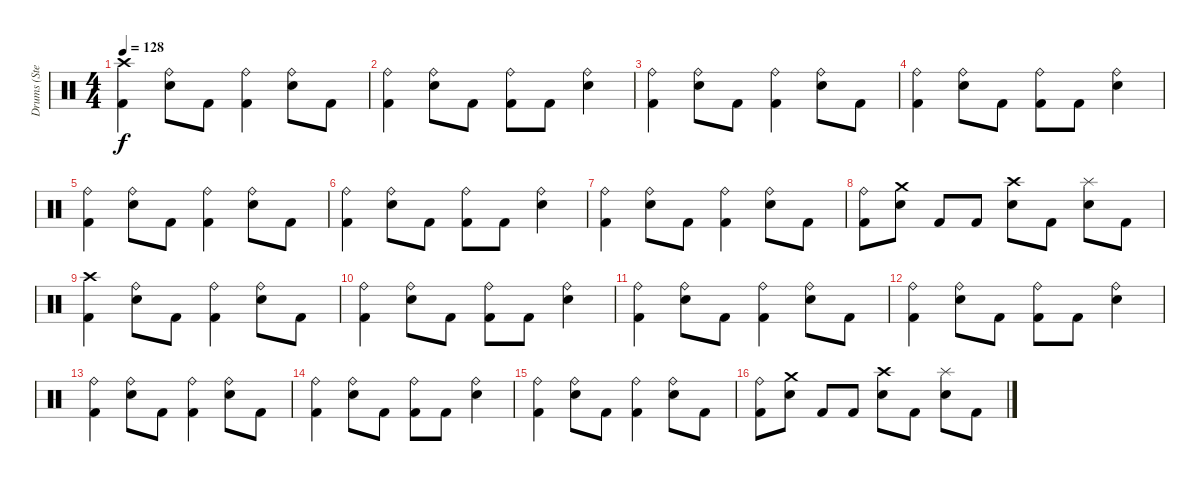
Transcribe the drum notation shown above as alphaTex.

\track ("Drums (Steven)" "Drums (Ste") {instrument percussion}
\staff {score}
\articulation defaults
\ts (4 4)
\tempo 128
\clef neutral
\ks c
("Crash high (hit)" "Kick (hit) 2").4{dy f} ("Ride (bell)" "Snare (hit) 2").8 "Kick (hit) 2".8 ("Ride (bell)" "Kick (hit) 2").4 ("Ride (bell)" "Snare (hit) 2").8 "Kick (hit) 2".8 |
("Ride (bell)" "Kick (hit) 2").4 ("Ride (bell)" "Snare (hit) 2").8 "Kick (hit) 2".8 ("Ride (bell)" "Kick (hit) 2").8 "Kick (hit) 2".8 ("Ride (bell)" "Snare (hit) 2").4 |
("Ride (bell)" "Kick (hit) 2").4 ("Ride (bell)" "Snare (hit) 2").8 "Kick (hit) 2".8 ("Ride (bell)" "Kick (hit) 2").4 ("Ride (bell)" "Snare (hit) 2").8 "Kick (hit) 2".8 |
("Ride (bell)" "Kick (hit) 2").4 ("Ride (bell)" "Snare (hit) 2").8 "Kick (hit) 2".8 ("Ride (bell)" "Kick (hit) 2").8 "Kick (hit) 2".8 ("Ride (bell)" "Snare (hit) 2").4 |
("Ride (bell)" "Kick (hit) 2").4 ("Ride (bell)" "Snare (hit) 2").8 "Kick (hit) 2".8 ("Ride (bell)" "Kick (hit) 2").4 ("Ride (bell)" "Snare (hit) 2").8 "Kick (hit) 2".8 |
("Ride (bell)" "Kick (hit) 2").4 ("Ride (bell)" "Snare (hit) 2").8 "Kick (hit) 2".8 ("Ride (bell)" "Kick (hit) 2").8 "Kick (hit) 2".8 ("Ride (bell)" "Snare (hit) 2").4 |
("Ride (bell)" "Kick (hit) 2").4 ("Ride (bell)" "Snare (hit) 2").8 "Kick (hit) 2".8 ("Ride (bell)" "Kick (hit) 2").4 ("Ride (bell)" "Snare (hit) 2").8 "Kick (hit) 2".8 |
("Ride (bell)" "Kick (hit) 2").8 ("Crash medium (hit)" "Snare (hit) 2").8 "Kick (hit) 2".8 "Kick (hit) 2".8 ("Crash high (hit)" "Snare (hit) 2").8 "Kick (hit) 2".8 ("Splash (hit)" "Snare (hit) 2").8 "Kick (hit) 2".8 |
("Crash high (hit)" "Kick (hit) 2").4 ("Ride (bell)" "Snare (hit) 2").8 "Kick (hit) 2".8 ("Ride (bell)" "Kick (hit) 2").4 ("Ride (bell)" "Snare (hit) 2").8 "Kick (hit) 2".8 |
("Ride (bell)" "Kick (hit) 2").4 ("Ride (bell)" "Snare (hit) 2").8 "Kick (hit) 2".8 ("Ride (bell)" "Kick (hit) 2").8 "Kick (hit) 2".8 ("Ride (bell)" "Snare (hit) 2").4 |
("Ride (bell)" "Kick (hit) 2").4 ("Ride (bell)" "Snare (hit) 2").8 "Kick (hit) 2".8 ("Ride (bell)" "Kick (hit) 2").4 ("Ride (bell)" "Snare (hit) 2").8 "Kick (hit) 2".8 |
("Ride (bell)" "Kick (hit) 2").4 ("Ride (bell)" "Snare (hit) 2").8 "Kick (hit) 2".8 ("Ride (bell)" "Kick (hit) 2").8 "Kick (hit) 2".8 ("Ride (bell)" "Snare (hit) 2").4 |
("Ride (bell)" "Kick (hit) 2").4 ("Ride (bell)" "Snare (hit) 2").8 "Kick (hit) 2".8 ("Ride (bell)" "Kick (hit) 2").4 ("Ride (bell)" "Snare (hit) 2").8 "Kick (hit) 2".8 |
("Ride (bell)" "Kick (hit) 2").4 ("Ride (bell)" "Snare (hit) 2").8 "Kick (hit) 2".8 ("Ride (bell)" "Kick (hit) 2").8 "Kick (hit) 2".8 ("Ride (bell)" "Snare (hit) 2").4 |
("Ride (bell)" "Kick (hit) 2").4 ("Ride (bell)" "Snare (hit) 2").8 "Kick (hit) 2".8 ("Ride (bell)" "Kick (hit) 2").4 ("Ride (bell)" "Snare (hit) 2").8 "Kick (hit) 2".8 |
("Ride (bell)" "Kick (hit) 2").8 ("Crash medium (hit)" "Snare (hit) 2").8 "Kick (hit) 2".8 "Kick (hit) 2".8 ("Crash high (hit)" "Snare (hit) 2").8 "Kick (hit) 2".8 ("Splash (hit)" "Snare (hit) 2").8 "Kick (hit) 2".8
